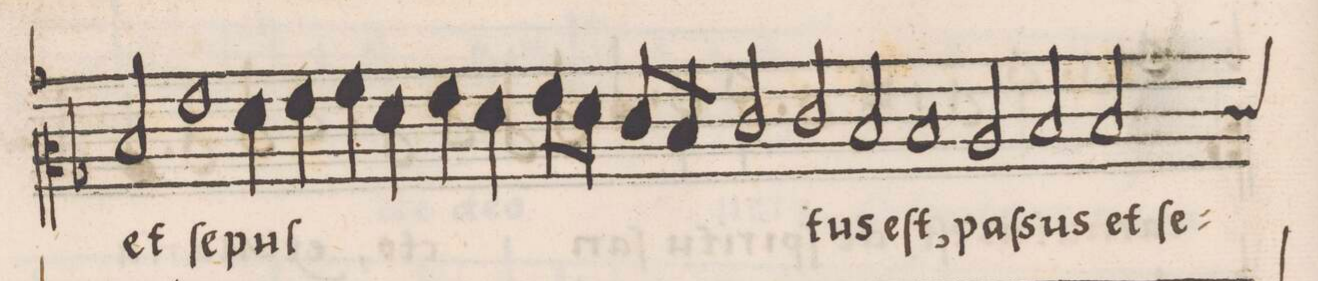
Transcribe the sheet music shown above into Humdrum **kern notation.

**kern	**text
*I"ALTVS	*
*clefC2	*
*k[b-]	*
*met(c|)	*
*M2/1	*
2d/	et
=112	=112
1g	ſe-
4f\	-pul-
4g\	.
4a\	.
4f\	.
=113	=113
4g\	.
4f\	.
8g\L	.
8f\J	.
8e/L	.
8d/J	.
2e/	.
2e/	-tus
=114	=114
2d/	eſt,
1d	paſ-
2c/	-sus
=115	=115
2d/	et
*custos:e-	*
2d/	ſe-
*-	*-
